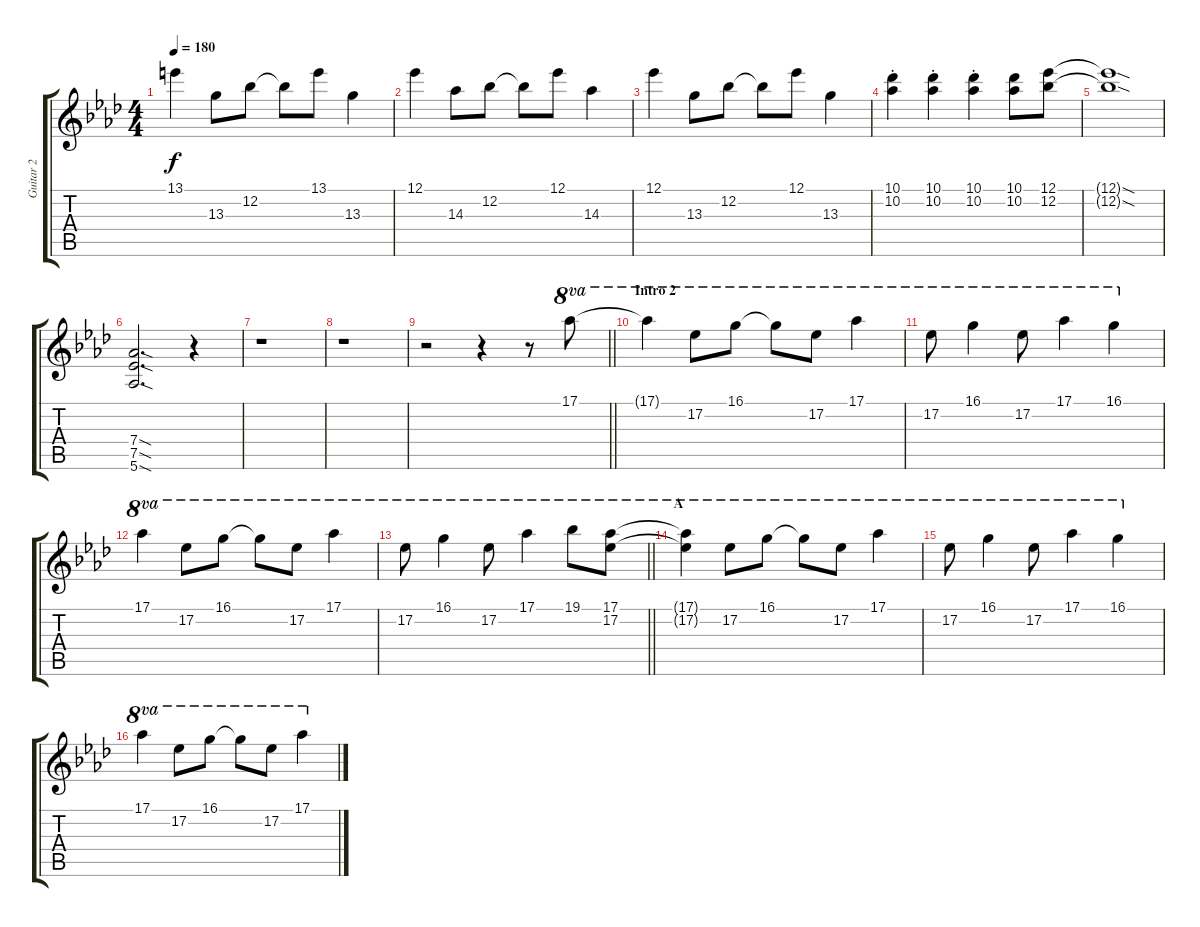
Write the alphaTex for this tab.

\track ("Guitar 2" "Guitar 2") {instrument distortionguitar}
\staff {score tabs}
\tuning (Eb4 Bb3 Gb3 Db3 Ab2 Eb2) {hide}
\ts (4 4)
\tempo 180
\clef g2
\ks ab
13.1.4{dy f} 13.3.8 12.2.8 12.2{t}.8 13.1.8 13.3.4 |
12.1.4 14.3.8 12.2.8 12.2{t}.8 12.1.8 14.3.4 |
12.1.4 13.3.8 12.2.8 12.2{t}.8 12.1.8 13.3.4 |
(10.1{st} 10.2{st}).4 (10.1{st} 10.2{st}).4 (10.1{st} 10.2{st}).4 (10.1 10.2).8 (12.1 12.2).8 |
(12.1{sod t} 12.2{sod t}).1 |
(7.4{sod} 7.5{sod} 5.6{sod}).2{d} r.4 |
r.1 |
r.1 |
\barLineRight lightlight
r.2 r.4 r.8 17.1.8{ot 8va} |
\section ("" "Intro 2")
17.1{t}.4{ot 8va} 17.2.8{ot 8va} 16.1.8{ot 8va} 16.1{t}.8{ot 8va} 17.2.8{ot 8va} 17.1.4{ot 8va} |
17.2.8{ot 8va} 16.1.4{ot 8va} 17.2.8{ot 8va} 17.1.4{ot 8va} 16.1.4{ot 8va} |
17.1.4{ot 8va} 17.2.8{ot 8va} 16.1.8{ot 8va} 16.1{t}.8{ot 8va} 17.2.8{ot 8va} 17.1.4{ot 8va} |
\barLineRight lightlight
17.2.8{ot 8va} 16.1.4{ot 8va} 17.2.8{ot 8va} 17.1.4{ot 8va} 19.1.8{ot 8va} (17.1 17.2).8{ot 8va} |
\section ("" "A")
(17.1{t} 17.2{t}).4{ot 8va} 17.2.8{ot 8va} 16.1.8{ot 8va} 16.1{t}.8{ot 8va} 17.2.8{ot 8va} 17.1.4{ot 8va} |
17.2.8{ot 8va} 16.1.4{ot 8va} 17.2.8{ot 8va} 17.1.4{ot 8va} 16.1.4{ot 8va} |
17.1.4{ot 8va} 17.2.8{ot 8va} 16.1.8{ot 8va} 16.1{t}.8{ot 8va} 17.2.8{ot 8va} 17.1.4{ot 8va}
